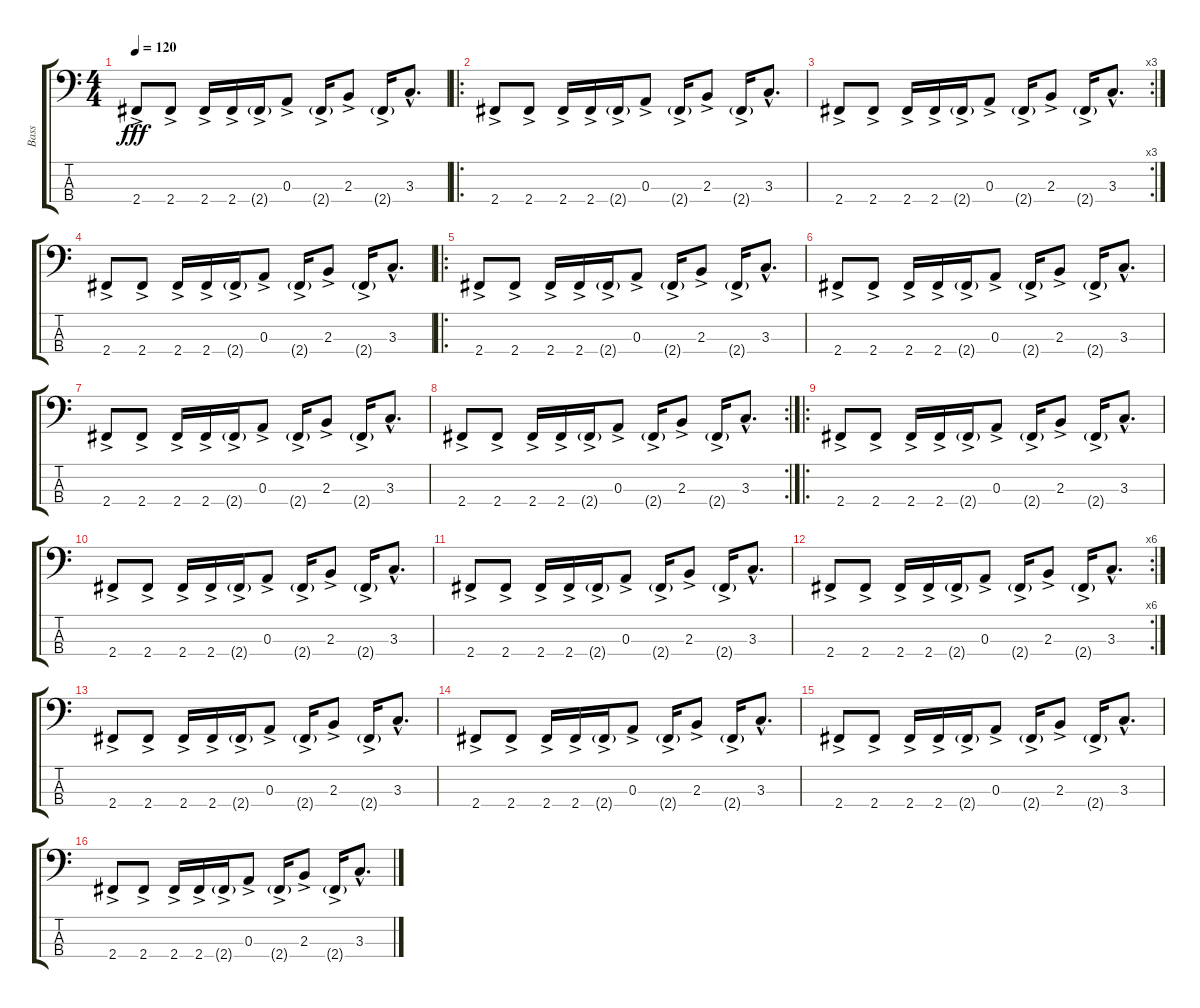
\track ("Bass" "Bass") {instrument synthbass2}
\staff {score tabs}
\tuning (G2 D2 A1 E1) {hide}
\ts (4 4)
\tempo 120
\clef f4
\ks c
2.4{ac}.8{dy fff instrument synthbass2} 2.4{ac}.8 2.4{ac}.16 2.4{ac}.16 2.4{g ac}.16 0.3{ac}.8 2.4{g ac}.16 2.3{ac}.8 2.4{g ac}.16 3.3{hac}.8{d} |
\ro
2.4{ac}.8 2.4{ac}.8 2.4{ac}.16 2.4{ac}.16 2.4{g ac}.16 0.3{ac}.8 2.4{g ac}.16 2.3{ac}.8 2.4{g ac}.16 3.3{hac}.8{d} |
\rc 3
2.4{ac}.8 2.4{ac}.8 2.4{ac}.16 2.4{ac}.16 2.4{g ac}.16 0.3{ac}.8 2.4{g ac}.16 2.3{ac}.8 2.4{g ac}.16 3.3{hac}.8{d} |
2.4{ac}.8 2.4{ac}.8 2.4{ac}.16 2.4{ac}.16 2.4{g ac}.16 0.3{ac}.8 2.4{g ac}.16 2.3{ac}.8 2.4{g ac}.16 3.3{hac}.8{d} |
\ro
2.4{ac}.8 2.4{ac}.8 2.4{ac}.16 2.4{ac}.16 2.4{g ac}.16 0.3{ac}.8 2.4{g ac}.16 2.3{ac}.8 2.4{g ac}.16 3.3{hac}.8{d} |
2.4{ac}.8 2.4{ac}.8 2.4{ac}.16 2.4{ac}.16 2.4{g ac}.16 0.3{ac}.8 2.4{g ac}.16 2.3{ac}.8 2.4{g ac}.16 3.3{hac}.8{d} |
2.4{ac}.8 2.4{ac}.8 2.4{ac}.16 2.4{ac}.16 2.4{g ac}.16 0.3{ac}.8 2.4{g ac}.16 2.3{ac}.8 2.4{g ac}.16 3.3{hac}.8{d} |
\rc 2
2.4{ac}.8 2.4{ac}.8 2.4{ac}.16 2.4{ac}.16 2.4{g ac}.16 0.3{ac}.8 2.4{g ac}.16 2.3{ac}.8 2.4{g ac}.16 3.3{hac}.8{d} |
\ro
2.4{ac}.8 2.4{ac}.8 2.4{ac}.16 2.4{ac}.16 2.4{g ac}.16 0.3{ac}.8 2.4{g ac}.16 2.3{ac}.8 2.4{g ac}.16 3.3{hac}.8{d} |
2.4{ac}.8 2.4{ac}.8 2.4{ac}.16 2.4{ac}.16 2.4{g ac}.16 0.3{ac}.8 2.4{g ac}.16 2.3{ac}.8 2.4{g ac}.16 3.3{hac}.8{d} |
2.4{ac}.8 2.4{ac}.8 2.4{ac}.16 2.4{ac}.16 2.4{g ac}.16 0.3{ac}.8 2.4{g ac}.16 2.3{ac}.8 2.4{g ac}.16 3.3{hac}.8{d} |
\rc 6
2.4{ac}.8 2.4{ac}.8 2.4{ac}.16 2.4{ac}.16 2.4{g ac}.16 0.3{ac}.8 2.4{g ac}.16 2.3{ac}.8 2.4{g ac}.16 3.3{hac}.8{d} |
2.4{ac}.8 2.4{ac}.8 2.4{ac}.16 2.4{ac}.16 2.4{g ac}.16 0.3{ac}.8 2.4{g ac}.16 2.3{ac}.8 2.4{g ac}.16 3.3{hac}.8{d} |
2.4{ac}.8 2.4{ac}.8 2.4{ac}.16 2.4{ac}.16 2.4{g ac}.16 0.3{ac}.8 2.4{g ac}.16 2.3{ac}.8 2.4{g ac}.16 3.3{hac}.8{d} |
2.4{ac}.8 2.4{ac}.8 2.4{ac}.16 2.4{ac}.16 2.4{g ac}.16 0.3{ac}.8 2.4{g ac}.16 2.3{ac}.8 2.4{g ac}.16 3.3{hac}.8{d} |
2.4{ac}.8 2.4{ac}.8 2.4{ac}.16 2.4{ac}.16 2.4{g ac}.16 0.3{ac}.8 2.4{g ac}.16 2.3{ac}.8 2.4{g ac}.16 3.3{hac}.8{d}
